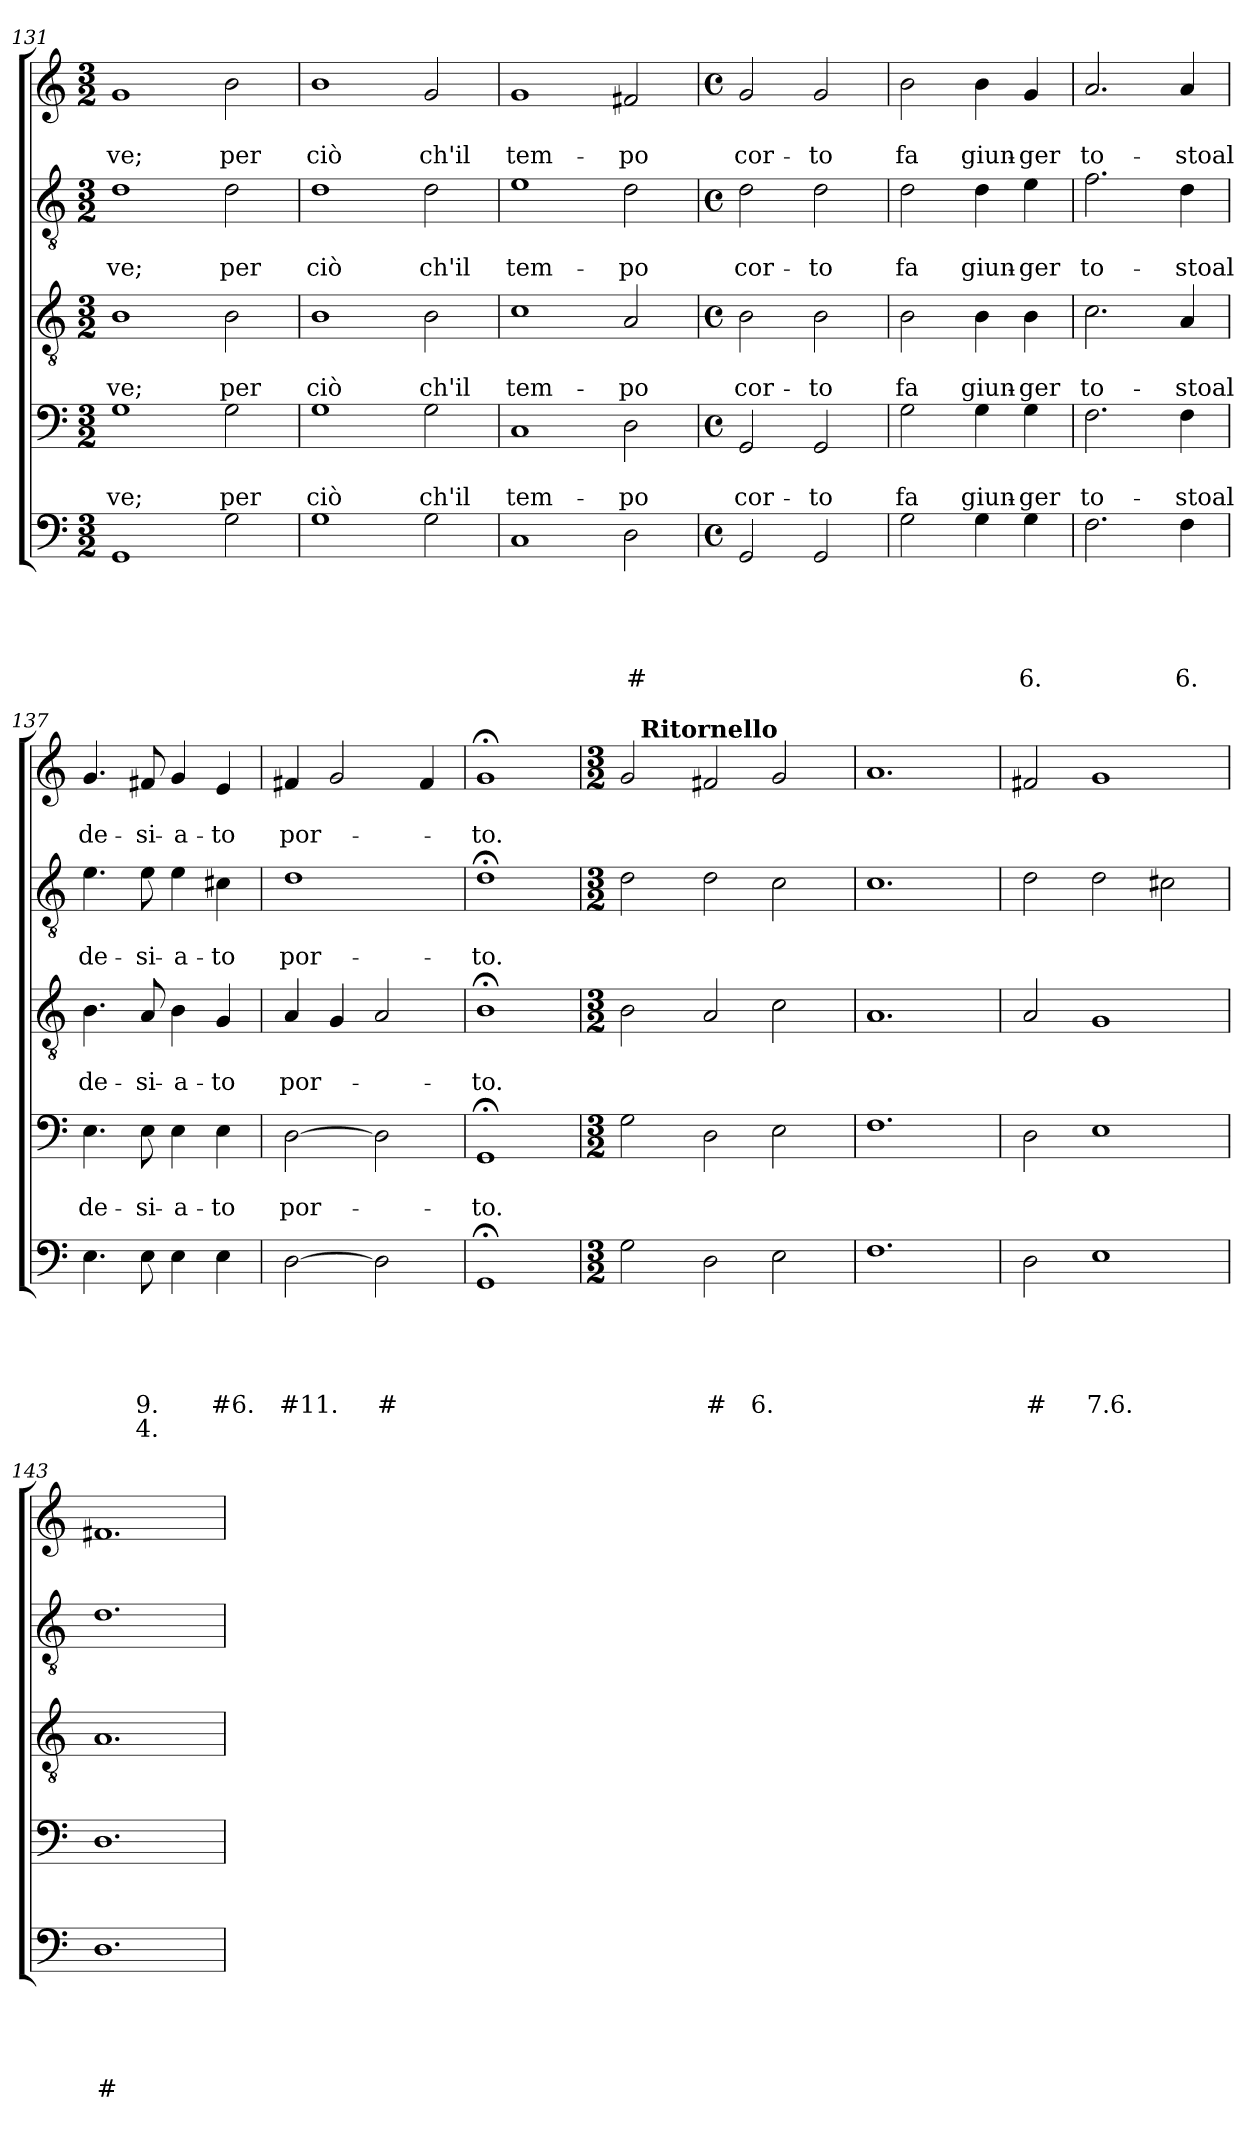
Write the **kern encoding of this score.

**kern	**text	**text	**text	**text	**text	**text	**kern	**text	**text	**kern	**text	**text	**kern	**text	**text	**kern	**text	**text
*part5	*part5	*part5	*part5	*part5	*part5	*part5	*part4	*part4	*part4	*part3	*part3	*part3	*part2	*part2	*part2	*part1	*part1	*part1
*staff5	*staff5	*staff5	*staff5	*staff5	*staff5	*staff5	*staff4	*staff4	*staff4	*staff3	*staff3	*staff3	*staff2	*staff2	*staff2	*staff1	*staff1	*staff1
*clefF4	*	*	*	*	*	*	*clefF4	*	*	*clefGv2	*	*	*clefGv2	*	*	*clefG2	*	*
*k[]	*	*	*	*	*	*	*k[]	*	*	*k[]	*	*	*k[]	*	*	*k[]	*	*
*C:	*	*	*	*	*	*	*C:	*	*	*C:	*	*	*C:	*	*	*C:	*	*
*M3/2	*	*	*	*	*	*	*M3/2	*	*	*M3/2	*	*	*M3/2	*	*	*M3/2	*	*
=131	=131	=131	=131	=131	=131	=131	=131	=131	=131	=131	=131	=131	=131	=131	=131	=131	=131	=131
1GG	.	.	.	.	.	.	1G	.	-ve;	1B	.	-ve;	1d	.	-ve;	1g	.	-ve;
2G\	.	.	.	.	.	.	2G\	.	per	2B\	.	per	2d\	.	per	2b\	.	per
=132	=132	=132	=132	=132	=132	=132	=132	=132	=132	=132	=132	=132	=132	=132	=132	=132	=132	=132
1G	.	.	.	.	.	.	1G	.	ciò	1B	.	ciò	1d	.	ciò	1b	.	ciò
2G\	.	.	.	.	.	.	2G\	.	ch'il	2B\	.	ch'il	2d\	.	ch'il	2g/	.	ch'il
!!LO:LB:g=z
=133	=133	=133	=133	=133	=133	=133	=133	=133	=133	=133	=133	=133	=133	=133	=133	=133	=133	=133
1C	.	.	.	.	.	.	1C	.	tem-	1c	.	tem-	1e	.	tem-	1g	.	tem-
2D\	.	.	.	.	#	.	2D\	.	-po	2A/	.	-po	2d\	.	-po	2f#X/	.	-po
=134	=134	=134	=134	=134	=134	=134	=134	=134	=134	=134	=134	=134	=134	=134	=134	=134	=134	=134
*M4/4	*	*	*	*	*	*	*M4/4	*	*	*M4/4	*	*	*M4/4	*	*	*M4/4	*	*
*met(c)	*	*	*	*	*	*	*met(c)	*	*	*met(c)	*	*	*met(c)	*	*	*met(c)	*	*
2GG/	.	.	.	.	.	.	2GG/	.	cor-	2B\	.	cor-	2d\	.	cor-	2g/	.	cor-
2GG/	.	.	.	.	.	.	2GG/	.	-to	2B\	.	-to	2d\	.	-to	2g/	.	-to
=135	=135	=135	=135	=135	=135	=135	=135	=135	=135	=135	=135	=135	=135	=135	=135	=135	=135	=135
2G\	.	.	.	.	.	.	2G\	.	fa	2B\	.	fa	2d\	.	fa	2b\	.	fa
4G\	.	.	.	.	.	.	4G\	.	giun-	4B\	.	giun-	4d\	.	giun-	4b\	.	giun-
4G\	.	.	.	.	6.	.	4G\	.	-ger	4B\	.	-ger	4e\	.	-ger	4g/	.	-ger
=136	=136	=136	=136	=136	=136	=136	=136	=136	=136	=136	=136	=136	=136	=136	=136	=136	=136	=136
2.F\	.	.	.	.	.	.	2.F\	.	to-	2.c\	.	to-	2.f\	.	to-	2.a/	.	to-
4F\	.	.	.	.	6.	.	4F\	.	-stoal	4A/	.	-stoal	4d\	.	-stoal	4a/	.	-stoal
=137	=137	=137	=137	=137	=137	=137	=137	=137	=137	=137	=137	=137	=137	=137	=137	=137	=137	=137
4.E\	.	.	.	.	.	.	4.E\	.	de-	4.B\	.	de-	4.e\	.	de-	4.g/	.	de-
8E\	.	.	.	.	9.	4.	8E\	.	-si-	8A/	.	-si-	8e\	.	-si-	8f#X/	.	-si-
4E\	.	.	.	.	.	.	4E\	.	-a-	4B\	.	-a-	4e\	.	-a-	4g/	.	-a-
4E\	.	.	.	.	#6.	.	4E\	.	-to	4G/	.	-to	4c#X\	.	-to	4e/	.	-to
=138	=138	=138	=138	=138	=138	=138	=138	=138	=138	=138	=138	=138	=138	=138	=138	=138	=138	=138
[2D\	.	.	.	.	#11.	.	[2D\	.	por-	4A/	.	por-	1d	.	por-	4f#X/	.	por-
.	.	.	.	.	.	.	.	.	.	4G/	.	.	.	.	.	2g/	.	.
2D\]	.	.	.	.	#	.	2D\]	.	.	2A/	.	.	.	.	.	.	.	.
.	.	.	.	.	.	.	.	.	.	.	.	.	.	.	.	4f#/	.	.
=139	=139	=139	=139	=139	=139	=139	=139	=139	=139	=139	=139	=139	=139	=139	=139	=139	=139	=139
1GG;<	.	.	.	.	.	.	1GG;<	.	-to.	1B;<	.	-to.	1d;<	.	-to.	1g;<	.	-to.
!!LO:LB:g=z
=140	=140	=140	=140	=140	=140	=140	=140	=140	=140	=140	=140	=140	=140	=140	=140	=140	=140	=140
*M3/2	*	*	*	*	*	*	*M3/2	*	*	*M3/2	*	*	*M3/2	*	*	*M3/2	*	*
*	*	*	*	*	*	*	*	*	*	*	*	*	*	*	*	*^	*	*
2G\	.	.	.	.	.	.	2G\	.	.	2B\	.	.	2d\	.	.	2g/	16ryy	.	.
!	!	!	!	!	!	!	!	!	!	!	!	!	!	!	!	!	!LO:TX:a:B:t=Ritornello	!	!
.	.	.	.	.	.	.	.	.	.	.	.	.	.	.	.	.	1ryy	.	.
2D\	.	.	.	.	#	.	2D\	.	.	2A/	.	.	2d\	.	.	2f#X/	.	.	.
2E\	.	.	.	.	6.	.	2E\	.	.	2c\	.	.	2c\	.	.	2g/	.	.	.
.	.	.	.	.	.	.	.	.	.	.	.	.	.	.	.	.	4..ryy	.	.
*	*	*	*	*	*	*	*	*	*	*	*	*	*	*	*	*v	*v	*	*
=141	=141	=141	=141	=141	=141	=141	=141	=141	=141	=141	=141	=141	=141	=141	=141	=141	=141	=141
1.F	.	.	.	.	.	.	1.F	.	.	1.A	.	.	1.c	.	.	1.a	.	.
=142	=142	=142	=142	=142	=142	=142	=142	=142	=142	=142	=142	=142	=142	=142	=142	=142	=142	=142
2D\	.	.	.	.	#	.	2D\	.	.	2A/	.	.	2d\	.	.	2f#X/	.	.
1E	.	.	.	.	7.6.	.	1E	.	.	1G	.	.	2d\	.	.	1g	.	.
.	.	.	.	.	.	.	.	.	.	.	.	.	2c#X\	.	.	.	.	.
=143	=143	=143	=143	=143	=143	=143	=143	=143	=143	=143	=143	=143	=143	=143	=143	=143	=143	=143
1.D	.	.	.	.	#	.	1.D	.	.	1.A	.	.	1.d	.	.	1.f#X	.	.
=	=	=	=	=	=	=	=	=	=	=	=	=	=	=	=	=	=	=
*-	*-	*-	*-	*-	*-	*-	*-	*-	*-	*-	*-	*-	*-	*-	*-	*-	*-	*-
